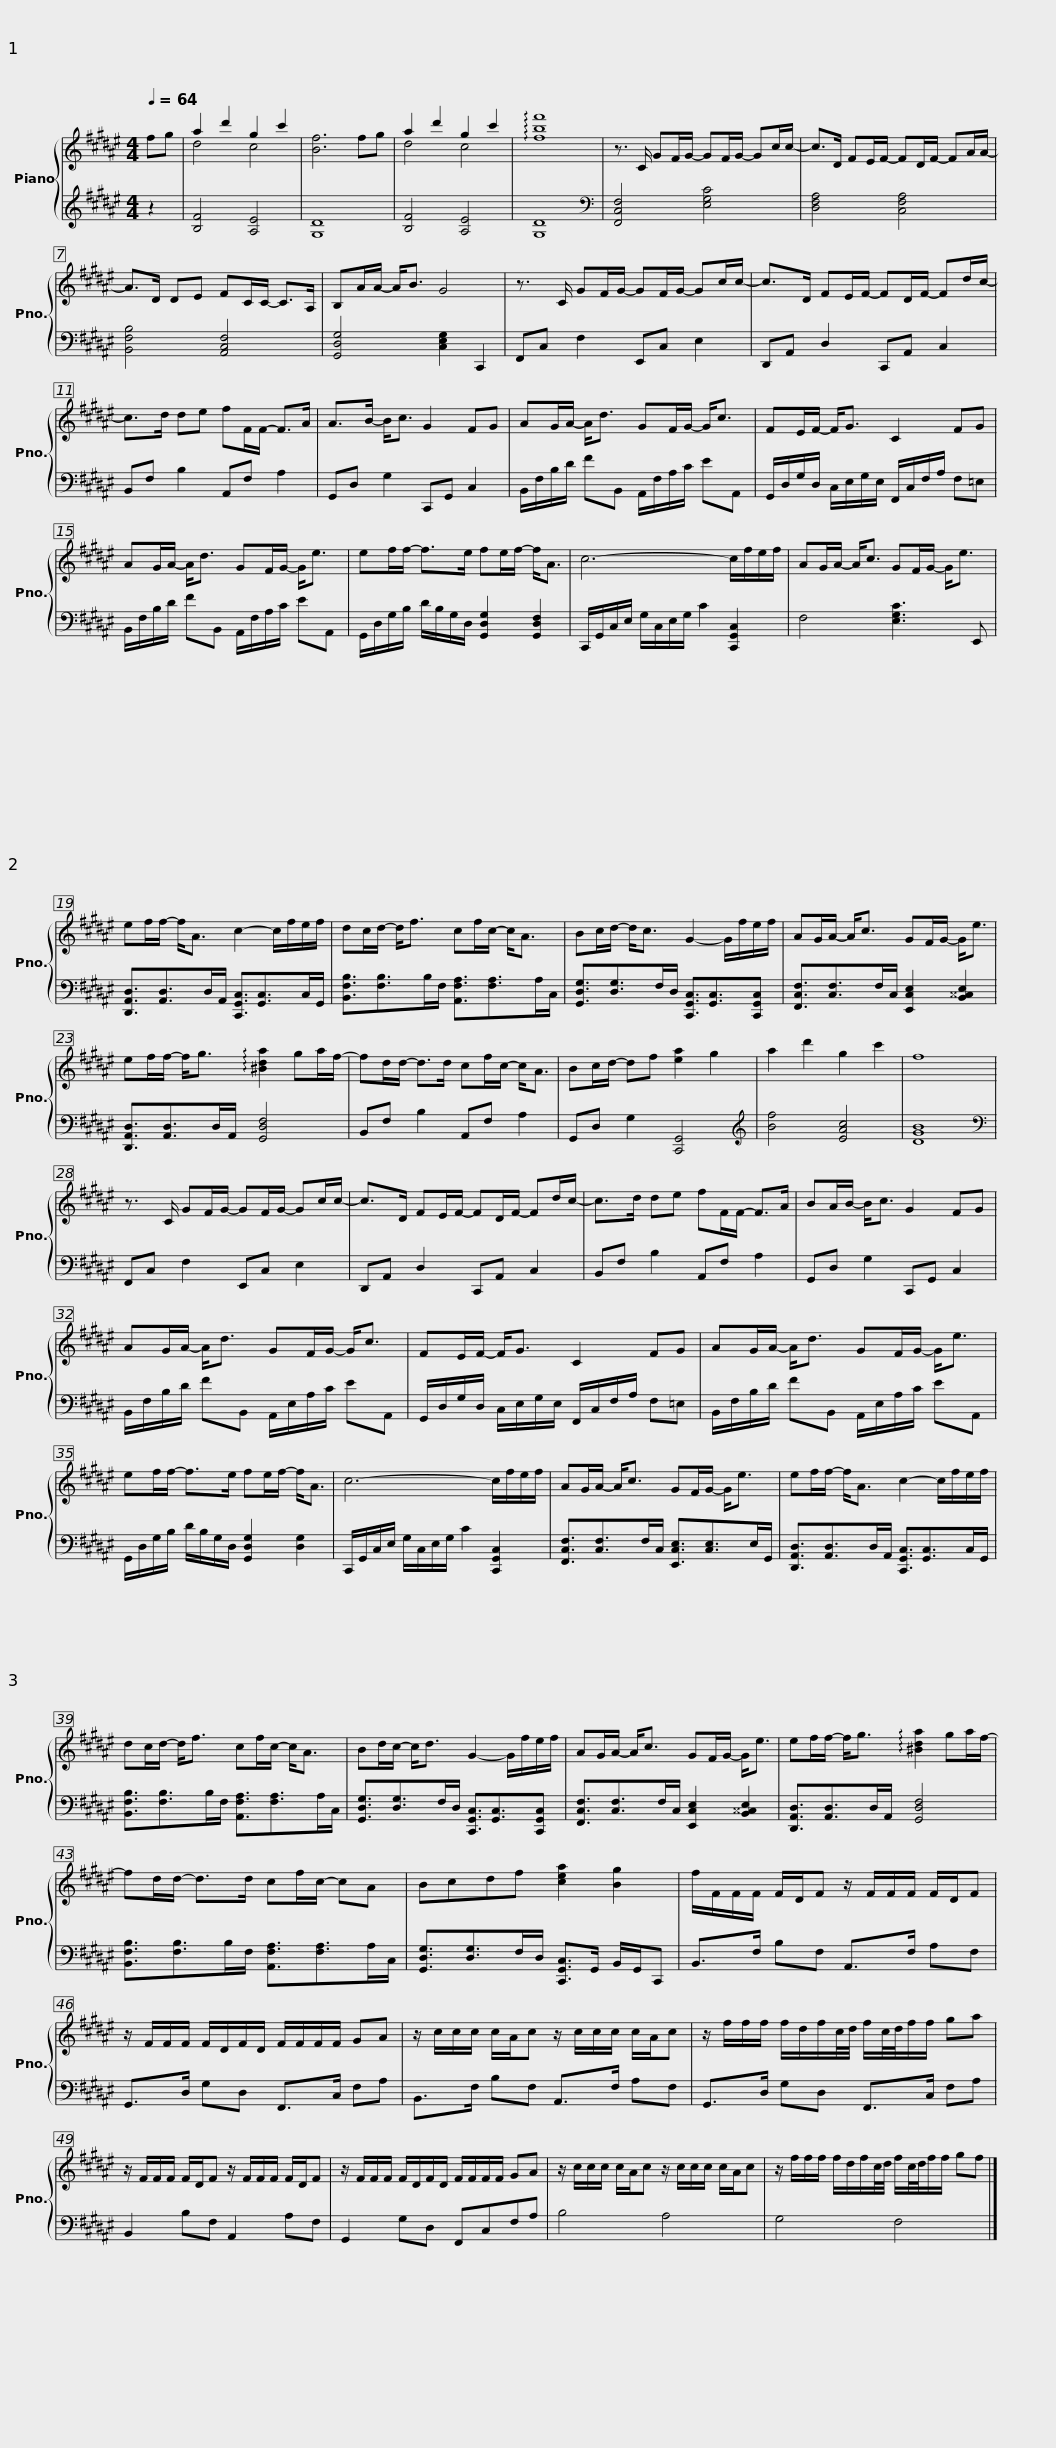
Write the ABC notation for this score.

X:1
%%score { ( 1 3 ) | 2 }
L:1/8
Q:1/4=64
M:4/4
I:linebreak $
K:F#
V:1 treble
V:3 treble
V:2 treble
V:1
 fg | a2 d'2 g2 c'2 | [Bf]6 fg | a2 d'2 g2 c'2 | !arpeggio![fbf']8 | %5
 z3/2 C/ GF/G/- GF/G/- Gc/c/- |$ c>D FE/F/- FD/F/- FA/A/- | A>D DE FC/C/- C>A, | B,A/A/- A<B G4 | z3/2 C/ GF/G/- GF/G/- Gc/c/- |$ %10
 c>D FE/F/- FD/F/- Fd/c/- | c>d de fF/F/- F>A | A>B- B<c G2 FG |$ AG/A/- A<d GF/G/- G<c | FE/F/- F<G C2 FG | %15
 AG/A/- A<d GF/G/- G<e |$ ef/f/- f>e fe/f/- f<A | c6- c/f/e/f/ | AG/A/- A<c GF/G/- G<e |$ ef/f/- f<A c2- c/f/e/f/ | %20
 dc/d/- d<f cf/c/- c<A | Bc/d/- d<c G2- G/f/e/f/ |$ AG/A/- A<c GF/G/- G<e | ef/f/- f<g !arpeggio![^Bda]2 ga/f/- | fd/d/- d>d cf/c/- c<A | %25
 Bc/d/- df [ea]2 g2 |$ a2 d'2 g2 c'2 | f8 | z3/2 C/ GF/G/- GF/G/- Gc/c/- | c>D FE/F/- FD/F/- Fd/c/- | %30
 c>d de fF/F/- F>A |$ BA/B/- B<c G2 FG | AG/A/- A<d GF/G/- G<c | FE/F/- F<G C2 FG |$ AG/A/- A<d GF/G/- G<e | %35
 ef/f/- f>e fe/f/- f<A | c6- c/f/e/f/ |$ AG/A/- A<c GF/G/- G<e | ef/f/- f<A c2- c/f/e/f/ | dc/d/- d<f cf/c/- c<A |$ %40
 Bd/c/- c<d G2- G/f/e/f/ | AG/A/- A<c GF/G/- G<e | ef/f/- f<g !arpeggio![^Bda]2 ga/f/- |$ fd/d/- d>d cf/c/- cA | Bcdf [cea]2 [Bg]2 | %45
 f/F/F/F/ F/D/F z/ F/F/F/ F/D/F |$ z/ F/F/F/ F/D/F/D/ F/F/F/F/ GA | z/ c/c/c/ c/A/c z/ c/c/c/ c/A/c | z/ f/f/f/ f/d/f/c/4d/4 f/c/4d/4f/f/ ga |$ z/ F/F/F/ F/D/F z/ F/F/F/ F/D/F | %50
 z/ F/F/F/ F/D/F/D/ F/F/F/F/ GA | z/ c/c/c/ c/A/c z/ c/c/c/ c/A/c |$ z/ f/f/f/ f/d/f/c/4d/4 f/c/4d/4f/f/ gf |] %53
V:2
 z2 | [B,F]4 [A,E]4 | [G,D]8 | [B,F]4 [A,E]4 | [G,D]8 | %5
[K:bass] [F,,C,F,]4 [E,G,C]4 |$ [D,F,A,]4 [C,F,A,]4 | [B,,F,B,]4 [A,,C,F,]4 | [G,,D,G,]4 [C,E,G,]2 C,,2 | F,,C, F,2 E,,C, E,2 |$ %10
 D,,A,, D,2 C,,A,, C,2 | B,,F, B,2 A,,F, A,2 | G,,D, G,2 C,,G,, C,2 |$ B,,/F,/B,/D/ FB,, A,,/F,/A,/C/ EA,, | G,,/D,/G,/D,/ C,/E,/G,/E,/ F,,/C,/F,/A,/ F,=E, | %15
 B,,/F,/B,/D/ FB,, A,,/F,/A,/C/ EA,, |$ G,,/D,/G,/B,/ D/B,/G,/D,/ [G,,D,G,]2 [G,,D,F,]2 | C,,/G,,/C,/E,/ G,/C,/E,/G,/ C2 [C,,G,,C,]2 | F,4 [E,G,C]3 E,, |$ [D,,A,,D,]3/2[A,,D,]>D,A,,/ [C,,G,,C,]3/2[G,,C,]>C,G,,/ | %20
 [B,,F,B,]3/2[F,B,]>B,F,/ [A,,F,A,]3/2[F,A,]>A,C,/ | [G,,D,G,]3/2[D,G,]>F,D,/ [C,,G,,C,]3/2[G,,C,]3/2[C,,G,,C,] |$ [F,,C,F,]3/2[C,F,]>F,C,/ [E,,C,E,]2 [B,,^^C,E,]2 | [D,,A,,D,]3/2[A,,D,]>D,A,,/ [G,,D,F,]4 | B,,F, B,2 A,,F, A,2 | %25
 G,,D, G,2 [C,,G,,]4 |$[K:treble] [Bf]4 [EAc]4 | [DGB]8 |[K:bass] F,,C, F,2 E,,C, E,2 | D,,A,, D,2 C,,A,, C,2 | %30
 B,,F, B,2 A,,F, A,2 |$ G,,D, G,2 C,,G,, C,2 | B,,/F,/B,/D/ FB,, A,,/E,/A,/C/ EA,, | G,,/D,/G,/D,/ C,/E,/G,/E,/ F,,/C,/F,/A,/ F,=E, |$ B,,/F,/B,/D/ FB,, A,,/E,/A,/C/ EA,, | %35
 G,,/D,/G,/B,/ D/B,/G,/D,/ [G,,D,G,]2 [D,G,]2 | C,,/G,,/C,/E,/ G,/C,/E,/G,/ C2 [C,,G,,C,]2 |$ [F,,C,F,]3/2[C,F,]>F,C,/ [E,,C,E,]3/2[C,E,]>E,G,,/ | [D,,A,,D,]3/2[A,,D,]>D,A,,/ [C,,G,,C,]3/2[G,,C,]>C,G,,/ | [B,,F,B,]3/2[F,B,]>B,F,/ [A,,F,A,]3/2[F,A,]>A,C,/ |$ %40
 [G,,D,G,]3/2[D,G,]>F,D,/ [C,,G,,C,]3/2[G,,C,]3/2[C,,G,,C,] | [F,,C,F,]3/2[C,F,]>F,C,/ [E,,C,E,]2 [B,,^^C,E,]2 | [D,,A,,D,]3/2[A,,D,]>D,A,,/ [G,,D,F,]4 |$ [B,,F,B,]3/2[F,B,]>B,F,/ [A,,F,A,]3/2[F,A,]>A,C,/ | [G,,D,G,]3/2[D,G,]>F,D,/ [C,,G,,C,]>G,, B,,/G,,/C,, | %45
 B,,>F, B,F, A,,>F, A,F, |$ G,,>D, G,D, F,,>C, F,A, | B,,>F, B,F, A,,>F, A,F, | G,,>D, G,D, F,,>C, F,A, |$ B,,2 B,F, A,,2 A,F, | %50
 G,,2 G,D, F,,C,F,A, | B,4 A,4 |$ G,4 F,4 |] %53
V:3
 x2 | d4 c4 | x8 | d4 c4 | x8 | %5
 x8 |$ x8 | x8 | x8 | x8 |$ %10
 x8 | x8 | x8 |$ x8 | x8 | %15
 x8 |$ x8 | x8 | x8 |$ x8 | %20
 x8 | x8 |$ x8 | x8 | x8 | %25
 x8 |$ x8 | x8 | x8 | x8 | %30
 x8 |$ x8 | x8 | x8 |$ x8 | %35
 x8 | x8 |$ x8 | x8 | x8 |$ %40
 x8 | x8 | x8 |$ x8 | x8 | %45
 x8 |$ x8 | x8 | x8 |$ x8 | %50
 x8 | x8 |$ x8 |] %53
